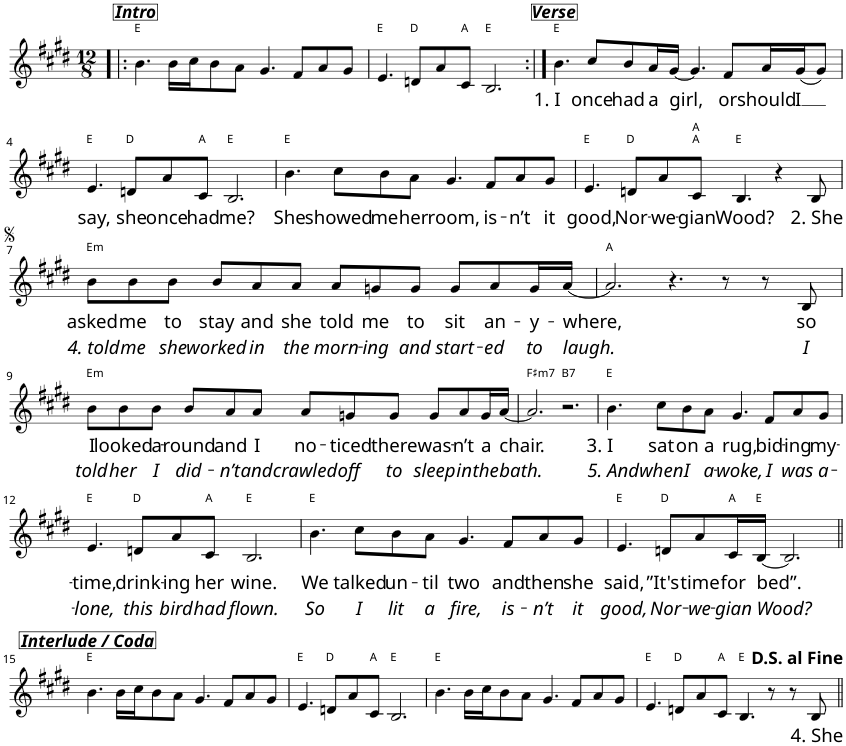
**kern	**text	**text	**harte
*part1	*part1	*part1	*part1
*staff1	*staff1	*staff1	*
*I"Piano	*	*	*
*I'Pno	*	*	*
*clefG2	*	*	*
*k[f#c#g#d#]	*	*	*
*M12/8	*	*	*
=1!|:	=1!|:	=1!|:	=1!|:
!LO:TX:a:Bi:t=Intro	!	!	!
4.b\	.	.	E:maj
16b\LL	.	.	.
16cc#\J	.	.	.
8b\	.	.	.
8a\J	.	.	.
4.g#/	.	.	.
8f#/L	.	.	.
8a/	.	.	.
8g#/J	.	.	.
=2	=2	=2	=2
4.e/	.	.	E:maj
8dn/L	.	.	D:maj
8a/	.	.	.
8c#/J	.	.	A:maj
2.B/	.	.	E:maj
=3:|!	=3:|!	=3:|!	=3:|!
!LO:TX:a:Bi:t=Verse	!	!	!
!	!LO:LY:b	!	!
4.b\	1. I	.	E:maj
!	!LO:LY:b	!	!
8cc#/L	once	.	.
!	!LO:LY:b	!	!
8b/	had	.	.
!	!LO:LY:b	!	!
16a/L	a	.	.
!	!LO:LY:b	!	!
[16g#/JJ	girl,	.	.
4.g#/]	.	.	.
!	!LO:LY:b	!	!
8f#/L	or	.	.
!	!LO:LY:b	!	!
16a/L	should	.	.
!	!LO:LY:b	!	!
(16g#/J	I	.	.
8g#/J)	.	.	.
!!LO:LB:g=z
=4	=4	=4	=4
!	!LO:LY:b	!	!
4.e/	say,	.	E:maj
!	!LO:LY:b	!	!
8dn/L	she	.	D:maj
!	!LO:LY:b	!	!
8a/	once	.	.
!	!LO:LY:b	!	!
8c#/J	had	.	A:maj
!	!LO:LY:b	!	!
2.B/	me?	.	E:maj
=5	=5	=5	=5
!	!LO:LY:b	!	!
4.b\	She	.	E:maj
!	!LO:LY:b	!	!
8cc#\L	showed	.	.
!	!LO:LY:b	!	!
8b\	me	.	.
!	!LO:LY:b	!	!
8a\J	her	.	.
!	!LO:LY:b	!	!
4.g#/	room,	.	.
!	!LO:LY:b	!	!
8f#/L	is-	.	.
!	!LO:LY:b	!	!
8a/	-n’t	.	.
!	!LO:LY:b	!	!
8g#/J	-it	.	.
=6	=6	=6	=6
!	!LO:LY:b	!	!
4.e/	good,	.	E:maj
!	!LO:LY:b	!	!
8dn/L	Nor-	.	D:maj
!	!LO:LY:b	!	!
8a/	-we-	.	.
!	!LO:LY:b	!	!
8c#/J	-gian	.	A:maj A:maj
!	!LO:LY:b	!	!
4.B/	-Wood?	.	E:maj
4r	.	.	.
!	!LO:LY:b	!	!
8B/	2. She	.	.
!!LO:LB:g=z
=7	=7	=7	=7
!	!LO:LY:b	!LO:LY:b	!LO:H:kt=m
8b\L	asked	4. told	E:min
!	!LO:LY:b	!LO:LY:b	!
8b\	me	me	.
!	!LO:LY:b	!LO:LY:b	!
8b\J	to	she	.
!	!LO:LY:b	!LO:LY:b	!
8b/L	stay	worked	.
!	!LO:LY:b	!LO:LY:b	!
8a/	and	in	.
!	!LO:LY:b	!LO:LY:b	!
8a/J	she	the	.
!	!LO:LY:b	!LO:LY:b	!
8a/L	told	morn-	.
!	!LO:LY:b	!LO:LY:b	!
8gn/	me	-ing	.
!	!LO:LY:b	!LO:LY:b	!
8g/J	to	-and	.
!	!LO:LY:b	!LO:LY:b	!
8g/L	sit	start-	.
!	!LO:LY:b	!LO:LY:b	!
8a/	an-	-ed	.
!	!LO:LY:b	!LO:LY:b	!
16g/L	-y-	to	.
!	!LO:LY:b	!LO:LY:b	!
[16a/JJ	-where,	laugh.	.
=8	=8	=8	=8
2.a/]	.	.	A:maj
4.r	.	.	.
8r	.	.	.
8r	.	.	.
!	!LO:LY:b	!LO:LY:b	!
8B/	so	I	.
!!LO:LB:g=z
=9	=9	=9	=9
!	!LO:LY:b	!LO:LY:b	!LO:H:kt=m
8b\L	I	told	E:min
!	!LO:LY:b	!LO:LY:b	!
8b\	looked	her	.
!	!LO:LY:b	!LO:LY:b	!
8b\J	a-	I	.
!	!LO:LY:b	!LO:LY:b	!
8b/L	-round	did-	.
!	!LO:LY:b	!LO:LY:b	!
8a/	and	-n’t	.
!	!LO:LY:b	!LO:LY:b	!
8a/J	I	and	.
!	!LO:LY:b	!LO:LY:b	!
8a/L	no-	crawled	.
!	!LO:LY:b	!LO:LY:b	!
8gn/	-ticed	off	.
!	!LO:LY:b	!LO:LY:b	!
8g/J	there	to	.
!	!LO:LY:b	!LO:LY:b	!
8g/L	was-	sleep	.
!	!LO:LY:b	!LO:LY:b	!
8a/	-n’t	in	.
!	!LO:LY:b	!LO:LY:b	!
16g/L	a	the	.
!	!LO:LY:b	!LO:LY:b	!
[16a/JJ	chair.	bath.	.
=10	=10	=10	=10
!	!	!	!LO:H:kt=m7
2.a/]	.	.	F#:min7
!	!	!	!LO:H:kt=7
2.r	.	.	B:7
=11	=11	=11	=11
!	!LO:LY:b	!LO:LY:b	!
4.b\	3. I	5. And	E:maj
!	!LO:LY:b	!LO:LY:b	!
8cc#\L	sat	when	.
!	!LO:LY:b	!LO:LY:b	!
8b\	on	I	.
!	!LO:LY:b	!LO:LY:b	!
8a\J	a	a-	.
!	!LO:LY:b	!LO:LY:b	!
4.g#/	rug,	-woke,	.
!	!LO:LY:b	!LO:LY:b	!
8f#/L	bid-	-I	.
!	!LO:LY:b	!LO:LY:b	!
8a/	-ing	was	.
!	!LO:LY:b	!LO:LY:b	!
8g#/J	my-	a-	.
!!LO:LB:g=z
=12	=12	=12	=12
!	!LO:LY:b	!LO:LY:b	!
4.e/	-time,	-lone,	E:maj
!	!LO:LY:b	!LO:LY:b	!
8dn/L	drink-	this	D:maj
!	!LO:LY:b	!LO:LY:b	!
8a/	-ing	bird	.
!	!LO:LY:b	!LO:LY:b	!
8c#/J	her	had	A:maj
!	!LO:LY:b	!LO:LY:b	!
2.B/	wine.	flown.	E:maj
=13	=13	=13	=13
!	!LO:LY:b	!LO:LY:b	!
4.b\	We	So	E:maj
!	!LO:LY:b	!LO:LY:b	!
8cc#\L	talked	I	.
!	!LO:LY:b	!LO:LY:b	!
8b\	un-	lit	.
!	!LO:LY:b	!LO:LY:b	!
8a\J	-til	a	.
!	!LO:LY:b	!LO:LY:b	!
4.g#/	two	fire,	.
!	!LO:LY:b	!LO:LY:b	!
8f#/L	and	is-	.
!	!LO:LY:b	!LO:LY:b	!
8a/	then	-n’t	.
!	!LO:LY:b	!LO:LY:b	!
8g#/J	she	it	.
=14	=14	=14	=14
!	!LO:LY:b	!LO:LY:b	!
4.e/	said,	-good,	E:maj
!	!LO:LY:b	!LO:LY:b	!
8dn/L	”It's	Nor-	D:maj
!	!LO:LY:b	!LO:LY:b	!
8a/	time	-we-	.
!	!LO:LY:b	!LO:LY:b	!
16c#/L	for	-gian	A:maj
!	!LO:LY:b	!LO:LY:b	!
[16B/JJ	bed”.	Wood?	E:maj
2.B/]	.	.	.
!!LO:LB:g=z
=15||	=15||	=15||	=15||
!LO:TX:a:Bi:t=Interlude / Coda	!	!	!
4.b\	.	.	E:maj
16b\LL	.	.	.
16cc#\J	.	.	.
8b\	.	.	.
8a\J	.	.	.
4.g#/	.	.	.
8f#/L	.	.	.
8a/	.	.	.
8g#/J	.	.	.
=16	=16	=16	=16
4.e/	.	.	E:maj
8dn/L	.	.	D:maj
8a/	.	.	.
8c#/J	.	.	A:maj
2.B/	.	.	E:maj
=17	=17	=17	=17
4.b\	.	.	E:maj
16b\LL	.	.	.
16cc#\J	.	.	.
8b\	.	.	.
8a\J	.	.	.
4.g#/	.	.	.
8f#/L	.	.	.
8a/	.	.	.
8g#/J	.	.	.
=18	=18	=18	=18
4.e/	.	.	E:maj
8dn/L	.	.	D:maj
8a/	.	.	.
8c#/J	.	.	A:maj
4.B/	.	.	E:maj
8r	.	.	.
8r	.	.	.
!	!LO:LY:b	!	!
8B/	4. She	.	.
=||	=||	=||	=||
*-	*-	*-	*-
